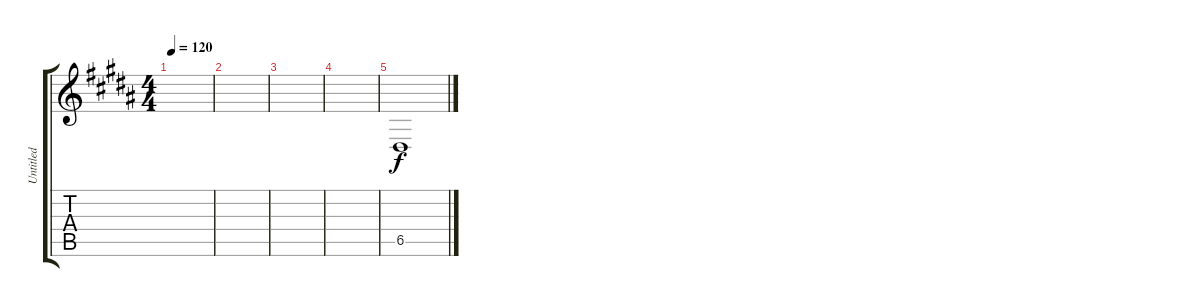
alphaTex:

\track ("Untitled" "Untitled") {instrument gunshot}
\staff {score tabs}
\tuning (E4 B3 G3 D3 A2 E2) {hide}
\ts (4 4)
\tempo 120
\clef g2
\ks b
|
\ks g#minor
|
|
|
6.5.1
